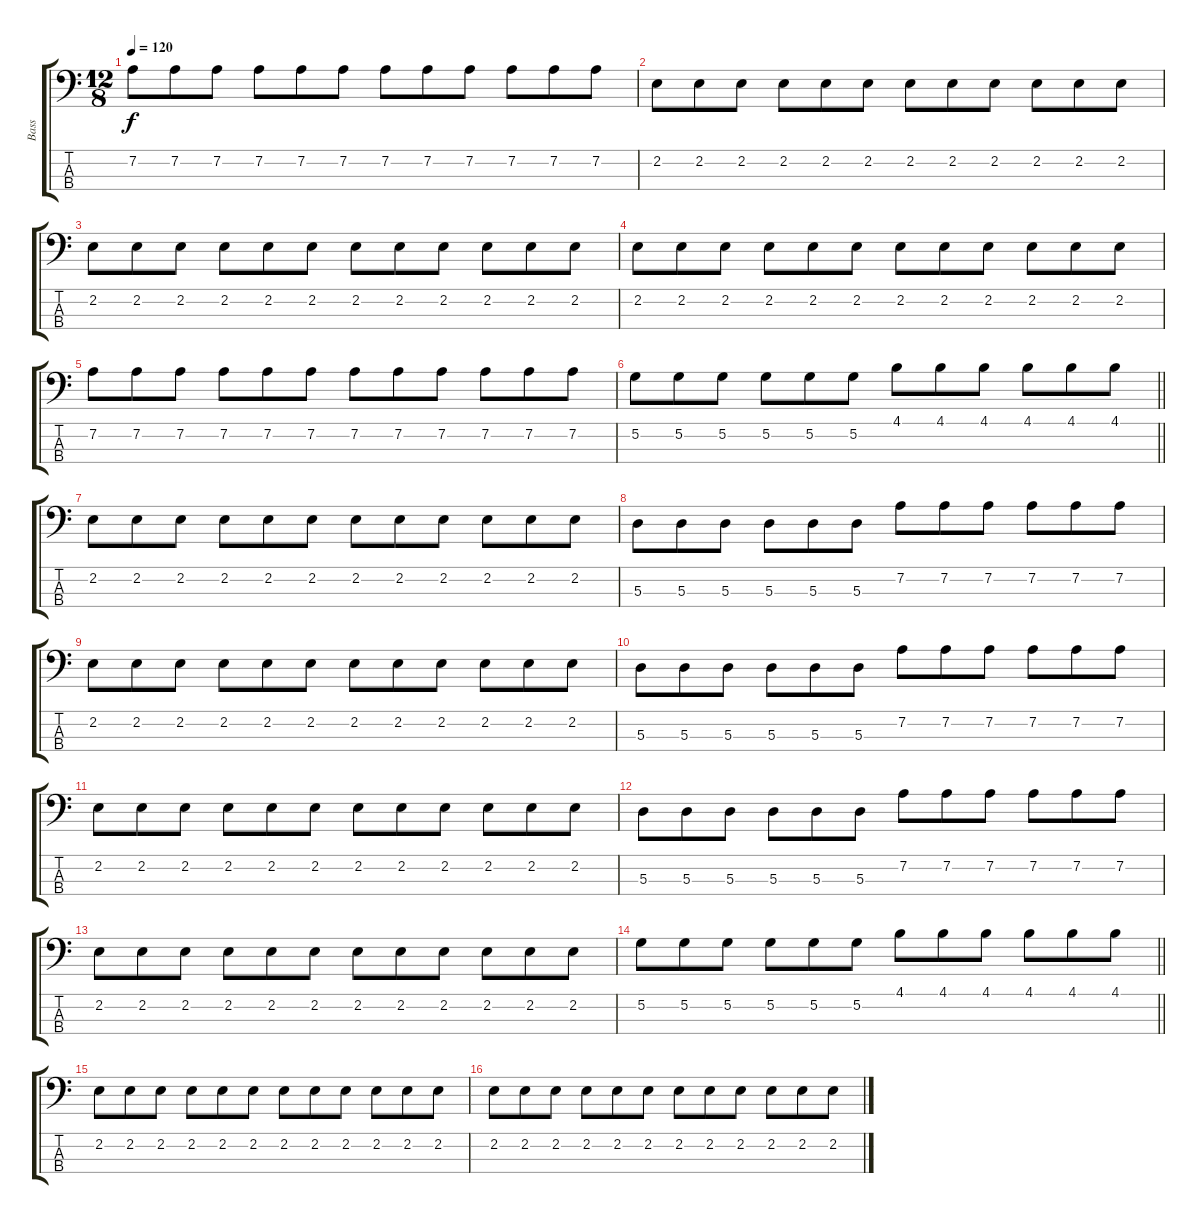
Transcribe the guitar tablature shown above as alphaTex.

\track ("Bass" "Bass") {instrument electricbassfinger}
\staff {score tabs}
\tuning (G2 D2 A1 E1) {hide}
\ts (12 8)
\tempo 120
\clef f4
\ks c
7.2.8{dy f} 7.2.8 7.2.8 7.2.8 7.2.8 7.2.8 7.2.8 7.2.8 7.2.8 7.2.8 7.2.8 7.2.8 |
2.2.8 2.2.8 2.2.8 2.2.8 2.2.8 2.2.8 2.2.8 2.2.8 2.2.8 2.2.8 2.2.8 2.2.8 |
2.2.8 2.2.8 2.2.8 2.2.8 2.2.8 2.2.8 2.2.8 2.2.8 2.2.8 2.2.8 2.2.8 2.2.8 |
2.2.8 2.2.8 2.2.8 2.2.8 2.2.8 2.2.8 2.2.8 2.2.8 2.2.8 2.2.8 2.2.8 2.2.8 |
7.2.8 7.2.8 7.2.8 7.2.8 7.2.8 7.2.8 7.2.8 7.2.8 7.2.8 7.2.8 7.2.8 7.2.8 |
\barLineRight lightlight
5.2.8 5.2.8 5.2.8 5.2.8 5.2.8 5.2.8 4.1.8 4.1.8 4.1.8 4.1.8 4.1.8 4.1.8 |
2.2.8 2.2.8 2.2.8 2.2.8 2.2.8 2.2.8 2.2.8 2.2.8 2.2.8 2.2.8 2.2.8 2.2.8 |
5.3.8 5.3.8 5.3.8 5.3.8 5.3.8 5.3.8 7.2.8 7.2.8 7.2.8 7.2.8 7.2.8 7.2.8 |
2.2.8 2.2.8 2.2.8 2.2.8 2.2.8 2.2.8 2.2.8 2.2.8 2.2.8 2.2.8 2.2.8 2.2.8 |
5.3.8 5.3.8 5.3.8 5.3.8 5.3.8 5.3.8 7.2.8 7.2.8 7.2.8 7.2.8 7.2.8 7.2.8 |
2.2.8 2.2.8 2.2.8 2.2.8 2.2.8 2.2.8 2.2.8 2.2.8 2.2.8 2.2.8 2.2.8 2.2.8 |
5.3.8 5.3.8 5.3.8 5.3.8 5.3.8 5.3.8 7.2.8 7.2.8 7.2.8 7.2.8 7.2.8 7.2.8 |
2.2.8 2.2.8 2.2.8 2.2.8 2.2.8 2.2.8 2.2.8 2.2.8 2.2.8 2.2.8 2.2.8 2.2.8 |
\barLineRight lightlight
5.2.8 5.2.8 5.2.8 5.2.8 5.2.8 5.2.8 4.1.8 4.1.8 4.1.8 4.1.8 4.1.8 4.1.8 |
2.2.8 2.2.8 2.2.8 2.2.8 2.2.8 2.2.8 2.2.8 2.2.8 2.2.8 2.2.8 2.2.8 2.2.8 |
2.2.8 2.2.8 2.2.8 2.2.8 2.2.8 2.2.8 2.2.8 2.2.8 2.2.8 2.2.8 2.2.8 2.2.8
